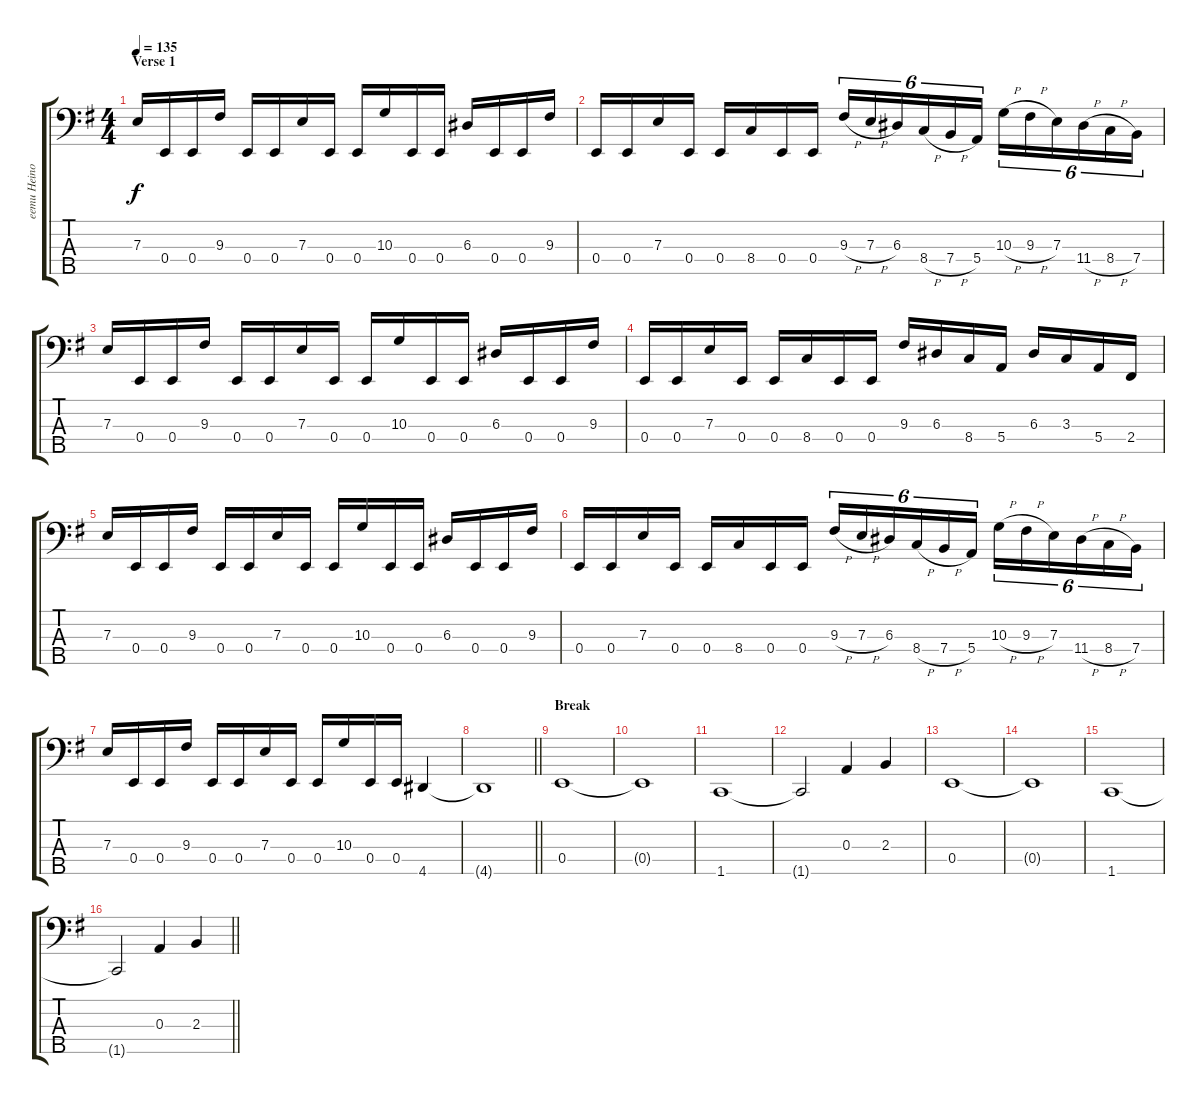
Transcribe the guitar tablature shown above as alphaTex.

\track ("eemu Heinola (bass)" "eemu Heino") {instrument electricbasspick}
\staff {score tabs}
\tuning (G2 D2 A1 E1 B0) {hide}
\ts (4 4)
\section ("" "Verse 1")
\tempo 135
\clef f4
\ks eminor
7.3.16{dy f} 0.4.16 0.4.16 9.3.16 0.4.16 0.4.16 7.3.16 0.4.16 0.4.16 10.3.16 0.4.16 0.4.16 6.3.16 0.4.16 0.4.16 9.3.16 |
0.4.16 0.4.16 7.3.16 0.4.16 0.4.16 8.4.16 0.4.16 0.4.16 9.3{h}.16{tu (6 4)} 7.3{h}.16{tu (6 4)} 6.3.16{tu (6 4)} 8.4{h}.16{tu (6 4)} 7.4{h}.16{tu (6 4)} 5.4.16{tu (6 4)} 10.3{h}.16{tu (6 4)} 9.3{h}.16{tu (6 4)} 7.3.16{tu (6 4)} 11.4{h}.16{tu (6 4)} 8.4{h}.16{tu (6 4)} 7.4.16{tu (6 4)} |
7.3.16 0.4.16 0.4.16 9.3.16 0.4.16 0.4.16 7.3.16 0.4.16 0.4.16 10.3.16 0.4.16 0.4.16 6.3.16 0.4.16 0.4.16 9.3.16 |
0.4.16 0.4.16 7.3.16 0.4.16 0.4.16 8.4.16 0.4.16 0.4.16 9.3.16 6.3.16 8.4.16 5.4.16 6.3.16 3.3.16 5.4.16 2.4.16 |
7.3.16 0.4.16 0.4.16 9.3.16 0.4.16 0.4.16 7.3.16 0.4.16 0.4.16 10.3.16 0.4.16 0.4.16 6.3.16 0.4.16 0.4.16 9.3.16 |
0.4.16 0.4.16 7.3.16 0.4.16 0.4.16 8.4.16 0.4.16 0.4.16 9.3{h}.16{tu (6 4)} 7.3{h}.16{tu (6 4)} 6.3.16{tu (6 4)} 8.4{h}.16{tu (6 4)} 7.4{h}.16{tu (6 4)} 5.4.16{tu (6 4)} 10.3{h}.16{tu (6 4)} 9.3{h}.16{tu (6 4)} 7.3.16{tu (6 4)} 11.4{h}.16{tu (6 4)} 8.4{h}.16{tu (6 4)} 7.4.16{tu (6 4)} |
7.3.16 0.4.16 0.4.16 9.3.16 0.4.16 0.4.16 7.3.16 0.4.16 0.4.16 10.3.16 0.4.16 0.4.16 4.5.4 |
\barLineRight lightlight
4.5{t}.1 |
\section ("" "Break")
0.4.1 |
0.4{t}.1 |
1.5.1 |
1.5{t}.2 0.3.4 2.3.4 |
0.4.1 |
0.4{t}.1 |
1.5.1 |
\barLineRight lightlight
1.5{t}.2 0.3.4 2.3.4
